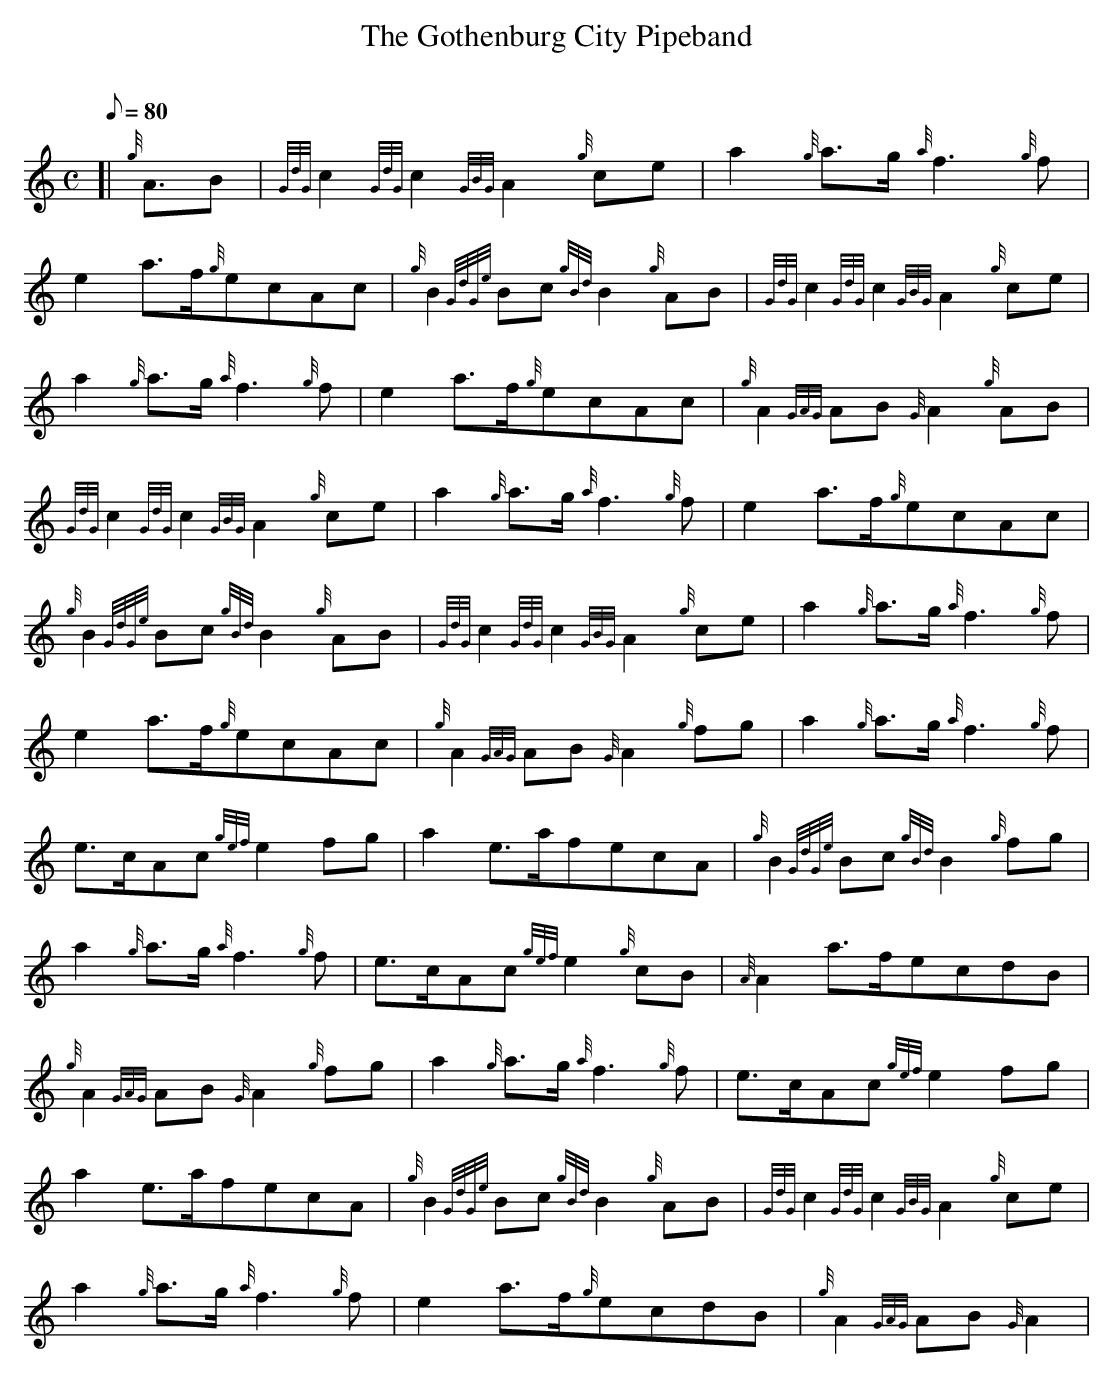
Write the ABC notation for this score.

X:1
T:The Gothenburg City Pipeband
M:C
L:1/8
Q:80
C:
K:HP
[| {g}A3/2B | \
{GdG}c2{GdG}c2{GBG}A2{g}ce | \
a2{g}a3/2g/2{a}f3{g}f |
e2a3/2f/2{g}ecAc | \
{g}B2{GdGe}Bc{gBd}B2{g}AB | \
{GdG}c2{GdG}c2{GBG}A2{g}ce |
a2{g}a3/2g/2{a}f3{g}f | \
e2a3/2f/2{g}ecAc | \
{g}A2{GAG}AB{G}A2{g}AB |
{GdG}c2{GdG}c2{GBG}A2{g}ce | \
a2{g}a3/2g/2{a}f3{g}f | \
e2a3/2f/2{g}ecAc |
{g}B2{GdGe}Bc{gBd}B2{g}AB | \
{GdG}c2{GdG}c2{GBG}A2{g}ce | \
a2{g}a3/2g/2{a}f3{g}f |
e2a3/2f/2{g}ecAc | \
{g}A2{GAG}AB{G}A2{g}fg | \
a2{g}a3/2g/2{a}f3{g}f |
e3/2c/2Ac{gef}e2fg | \
a2e3/2a/2fecA | \
{g}B2{GdGe}Bc{gBd}B2{g}fg |
a2{g}a3/2g/2{a}f3{g}f | \
e3/2c/2Ac{gef}e2{g}cB | \
{A}A2a3/2f/2ecdB |
{g}A2{GAG}AB{G}A2{g}fg | \
a2{g}a3/2g/2{a}f3{g}f | \
e3/2c/2Ac{gef}e2fg |
a2e3/2a/2fecA | \
{g}B2{GdGe}Bc{gBd}B2{g}AB | \
{GdG}c2{GdG}c2{GBG}A2{g}ce |
a2{g}a3/2g/2{a}f3{g}f | \
e2a3/2f/2{g}ecdB | \
{g}A2{GAG}AB{G}A2 |
